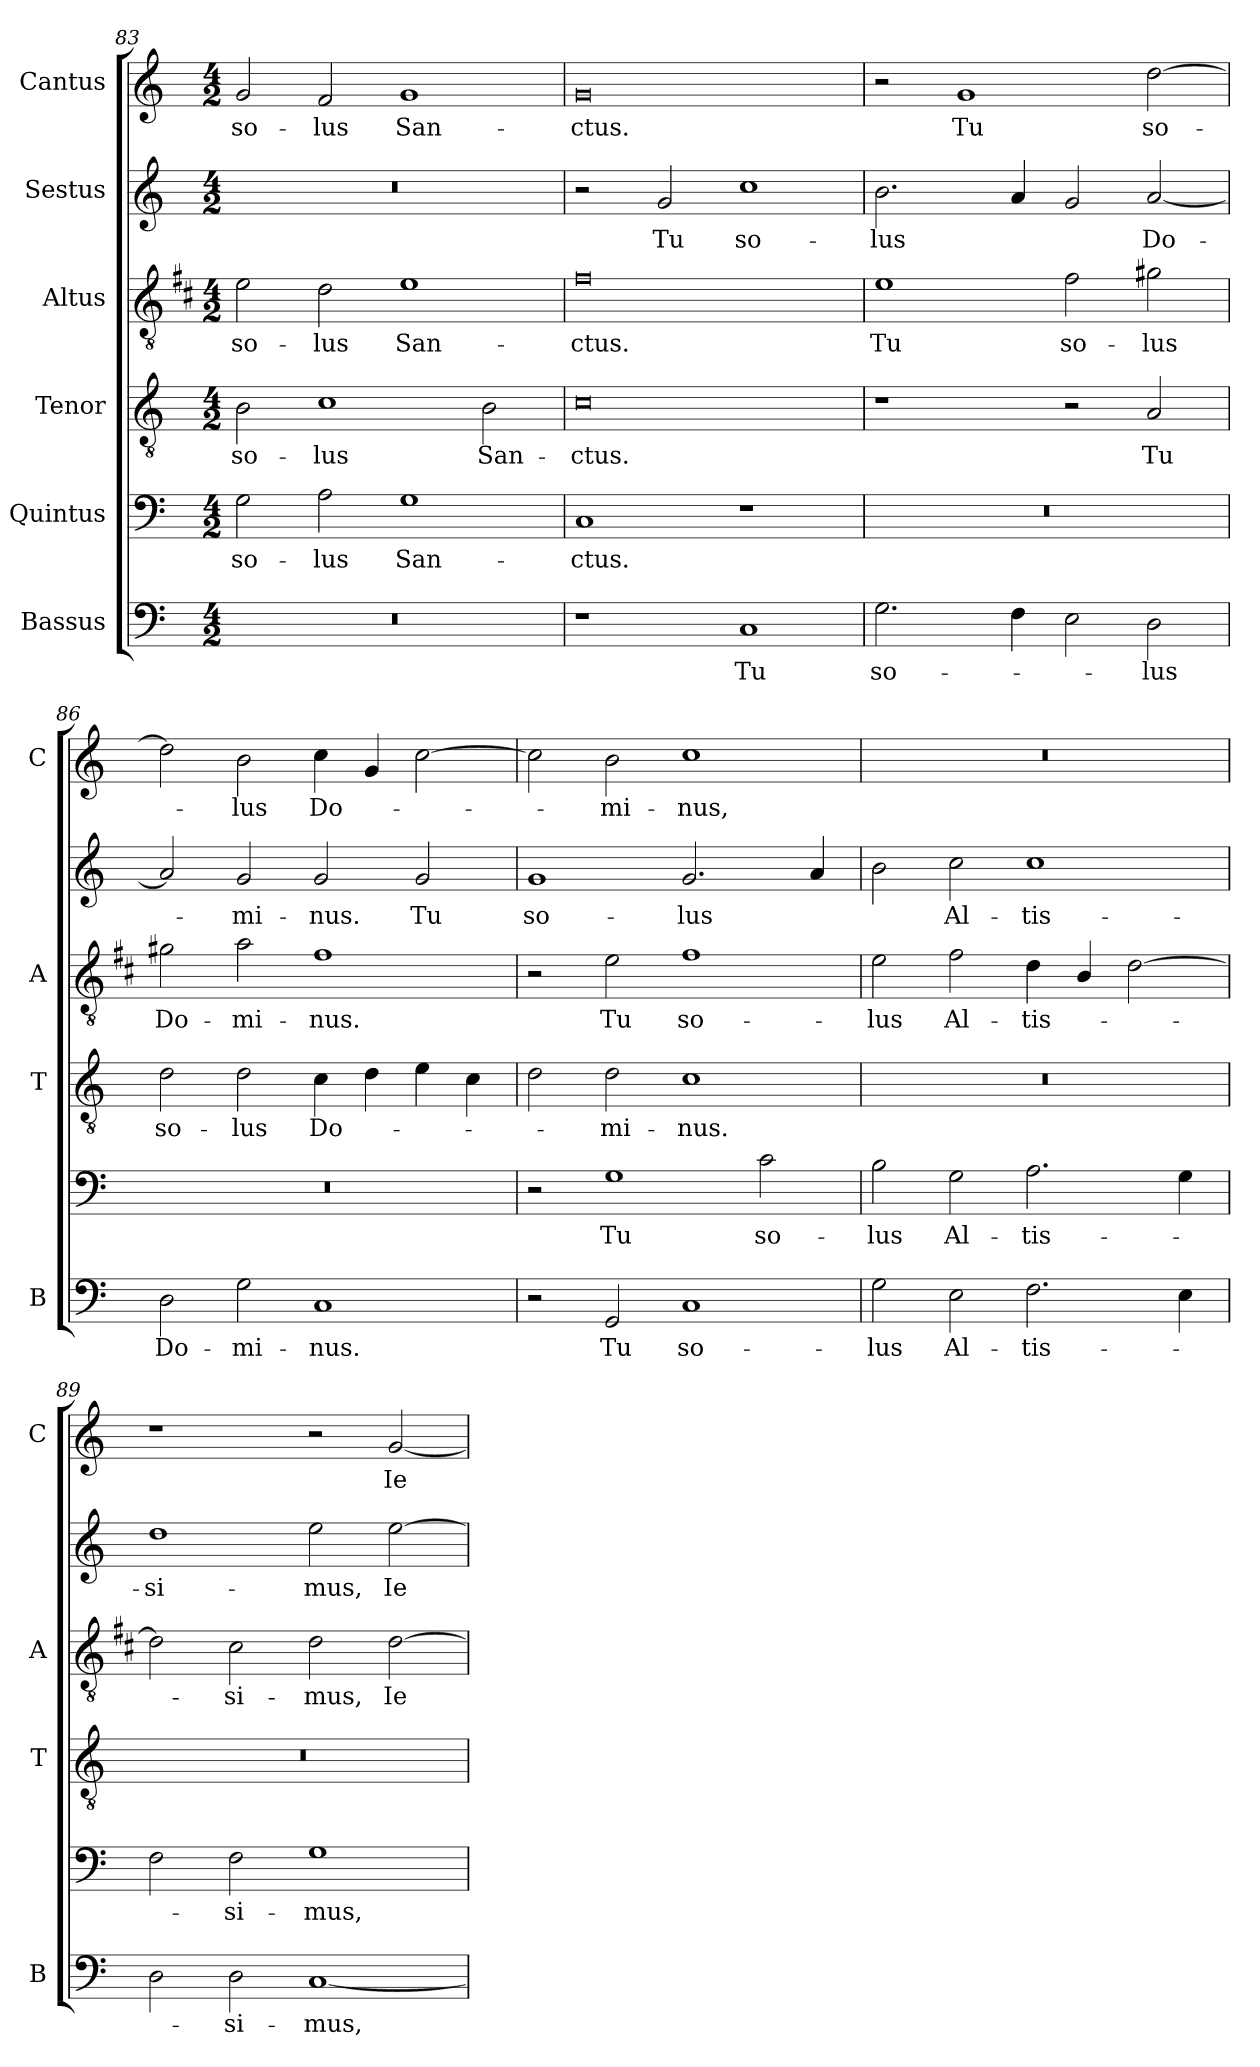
**kern	**text	**kern	**text	**kern	**text	**kern	**text	**kern	**text	**kern	**text
*part6	*part6	*part5	*part5	*part4	*part4	*part3	*part3	*part2	*part2	*part1	*part1
*staff6	*staff6	*staff5	*staff5	*staff4	*staff4	*staff3	*staff3	*staff2	*staff2	*staff1	*staff1
*I"Bassus	*	*I"Quintus	*	*I"Tenor	*	*I"Altus	*	*I"Sestus	*	*I"Cantus	*
*I'B	*	*	*	*I'T	*	*I'A	*	*	*	*I'C	*
*clefF4	*	*clefF4	*	*clefGv2	*	*clefGv2	*	*clefG2	*	*clefG2	*
*	*	*	*	*	*	*ITrd1c2	*	*	*	*	*
*k[]	*	*k[]	*	*k[]	*	*k[]	*	*k[]	*	*k[]	*
*C:	*	*C:	*	*C:	*	*C:	*	*C:	*	*C:	*
*M4/2	*	*M4/2	*	*M4/2	*	*M4/2	*	*M4/2	*	*M4/2	*
=83	=83	=83	=83	=83	=83	=83	=83	=83	=83	=83	=83
!	!	!	!LO:LY:b	!	!LO:LY:b	!	!LO:LY:b	!	!	!	!LO:LY:b
0r	.	2G\	so-	2B\	so-	2d\	so-	0r	.	2g/	so-
!	!	!	!LO:LY:b	!	!LO:LY:b	!	!LO:LY:b	!	!	!	!LO:LY:b
.	.	2A\	-lus	1c	-lus	2c\	-lus	.	.	2f/	-lus
!	!	!	!LO:LY:b	!	!	!	!LO:LY:b	!	!	!	!LO:LY:b
.	.	1G	San-	.	.	1d	San-	.	.	1g	San-
!	!	!	!	!	!LO:LY:b	!	!	!	!	!	!
.	.	.	.	2B\	San-	.	.	.	.	.	.
!!LO:LB:g=z
=84	=84	=84	=84	=84	=84	=84	=84	=84	=84	=84	=84
!	!	!	!LO:LY:b	!	!LO:LY:b	!	!LO:LY:b	!	!	!	!LO:LY:b
1r	.	1C	-ctus.	0c	-ctus.	0e	-ctus.	2r	.	0g	-ctus.
!	!	!	!	!	!	!	!	!	!LO:LY:b	!	!
.	.	.	.	.	.	.	.	2g/	Tu	.	.
!	!LO:LY:b	!	!	!	!	!	!	!	!LO:LY:b	!	!
1C	Tu	1r	.	.	.	.	.	1cc	so-	.	.
=85	=85	=85	=85	=85	=85	=85	=85	=85	=85	=85	=85
!	!LO:LY:b	!	!	!	!	!	!LO:LY:b	!	!LO:LY:b	!	!
2.G\	so-	0r	.	1r	.	1d	Tu	2.b\	-lus	2r	.
!	!	!	!	!	!	!	!	!	!	!	!LO:LY:b
.	.	.	.	.	.	.	.	.	.	1g	Tu
4F\	.	.	.	.	.	.	.	4a/	.	.	.
!	!	!	!	!	!	!	!LO:LY:b	!	!	!	!
2E\	.	.	.	2r	.	2e\	so-	2g/	.	.	.
!	!LO:LY:b	!	!	!	!LO:LY:b	!	!LO:LY:b	!	!LO:LY:b	!	!LO:LY:b
2D\	-lus	.	.	2A/	Tu	2f#X\	-lus	[2a/	Do-	[2dd\	so-
=86	=86	=86	=86	=86	=86	=86	=86	=86	=86	=86	=86
!	!LO:LY:b	!	!	!	!LO:LY:b	!	!LO:LY:b	!	!	!	!
2D\	Do-	0r	.	2d\	so-	2f#X\	Do-	2a/]	.	2dd\]	.
!	!LO:LY:b	!	!	!	!LO:LY:b	!	!LO:LY:b	!	!LO:LY:b	!	!LO:LY:b
2G\	-mi-	.	.	2d\	-lus	2g\	-mi-	2g/	-mi-	2b\	-lus
!	!LO:LY:b	!	!	!	!LO:LY:b	!	!LO:LY:b	!	!LO:LY:b	!	!LO:LY:b
1C	-nus.	.	.	4c\	Do-	1e	-nus.	2g/	-nus.	4cc\	Do-
.	.	.	.	4d\	.	.	.	.	.	4g/	.
!	!	!	!	!	!	!	!	!	!LO:LY:b	!	!
.	.	.	.	4e\	.	.	.	2g/	Tu	[2cc\	.
.	.	.	.	4c\	.	.	.	.	.	.	.
=87	=87	=87	=87	=87	=87	=87	=87	=87	=87	=87	=87
!	!	!	!	!	!	!	!	!	!LO:LY:b	!	!
2r	.	2r	.	2d\	.	2r	.	1g	so-	2cc\]	.
!	!LO:LY:b	!	!LO:LY:b	!	!LO:LY:b	!	!LO:LY:b	!	!	!	!LO:LY:b
2GG/	Tu	1G	Tu	2d\	-mi-	2d\	Tu	.	.	2b\	-mi-
!	!LO:LY:b	!	!	!	!LO:LY:b	!	!LO:LY:b	!	!LO:LY:b	!	!LO:LY:b
1C	so-	.	.	1c	-nus.	1e	so-	2.g/	-lus	1cc	-nus,
!	!	!	!LO:LY:b	!	!	!	!	!	!	!	!
.	.	2c\	so-	.	.	.	.	.	.	.	.
.	.	.	.	.	.	.	.	4a/	.	.	.
=88	=88	=88	=88	=88	=88	=88	=88	=88	=88	=88	=88
!	!LO:LY:b	!	!LO:LY:b	!	!	!	!LO:LY:b	!	!	!	!
2G\	-lus	2B\	-lus	0r	.	2d\	-lus	2b\	.	0r	.
!	!LO:LY:b	!	!LO:LY:b	!	!	!	!LO:LY:b	!	!LO:LY:b	!	!
2E\	Al-	2G\	Al-	.	.	2e\	Al-	2cc\	Al-	.	.
!	!LO:LY:b	!	!LO:LY:b	!	!	!	!LO:LY:b	!	!LO:LY:b	!	!
2.F\	-tis-	2.A\	-tis-	.	.	4c\	-tis-	1cc	-tis-	.	.
.	.	.	.	.	.	4A/	.	.	.	.	.
.	.	.	.	.	.	[2c\	.	.	.	.	.
4E\	.	4G\	.	.	.	.	.	.	.	.	.
!!LO:PB:g=z
=89	=89	=89	=89	=89	=89	=89	=89	=89	=89	=89	=89
!	!	!	!	!	!	!	!	!	!LO:LY:b	!	!
2D\	.	2F\	.	0r	.	2c\]	.	1dd	-si-	1r	.
!	!LO:LY:b	!	!LO:LY:b	!	!	!	!LO:LY:b	!	!	!	!
2D\	-si-	2F\	-si-	.	.	2B\	-si-	.	.	.	.
!	!LO:LY:b	!	!LO:LY:b	!	!	!	!LO:LY:b	!	!LO:LY:b	!	!
[1C	-mus,	1G	-mus,	.	.	2c\	-mus,	2ee\	-mus,	2r	.
!	!	!	!	!	!	!	!LO:LY:b	!	!LO:LY:b	!	!LO:LY:b
.	.	.	.	.	.	[2c\	Ie-	[2ee\	Ie-	[2g/	Ie-
=	=	=	=	=	=	=	=	=	=	=	=
*-	*-	*-	*-	*-	*-	*-	*-	*-	*-	*-	*-
